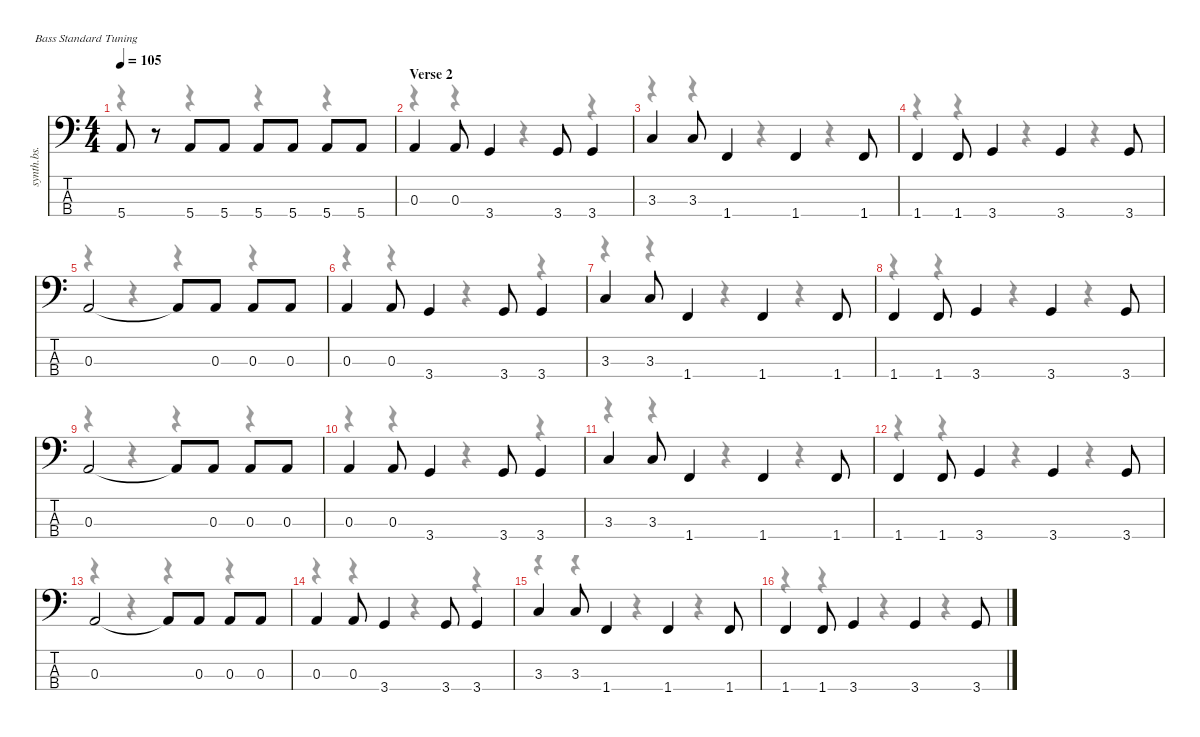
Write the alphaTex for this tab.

\defaultSystemsLayout 4
\hideDynamics
\bracketExtendMode nobrackets
\otherSystemsTrackNameOrientation horizontal
\track ("Bass" "synth.bs.") {instrument synthbass2}
\staff {score tabs}
\tuning (G2 D2 A1 E1)
\voice
\ts (4 4)
\tempo 105
\clef f4
\ks c
5.4{t}.8{dy f beam Up} r.8{beam Up} 5.4.8{beam Up} 5.4.8{beam Up} 5.4.8{beam Up} 5.4.8{beam Up} 5.4.8{beam Up} 5.4.8{beam Up} |
\section ("" "Verse 2")
0.3.4{beam Up} 0.3.8{beam Up} 3.4.4{beam Up} 3.4.8{beam Up} 3.4.4{beam Up} |
3.3.4{beam Up} 3.3.8{beam Up} 1.4.4{beam Up} 1.4.4{beam Up} 1.4.8{beam Up} |
1.4.4{beam Up} 1.4.8{beam Up} 3.4.4{beam Up} 3.4.4{beam Up} 3.4.8{beam Up} |
0.3.2{beam Up} 0.3{t}.8{dy mf beam Up} 0.3.8{dy f beam Up} 0.3.8{beam Up} 0.3.8{beam Up} |
0.3.4{beam Up} 0.3.8{beam Up} 3.4.4{beam Up} 3.4.8{beam Up} 3.4.4{beam Up} |
3.3.4{beam Up} 3.3.8{beam Up} 1.4.4{beam Up} 1.4.4{beam Up} 1.4.8{beam Up} |
1.4.4{beam Up} 1.4.8{beam Up} 3.4.4{beam Up} 3.4.4{beam Up} 3.4.8{beam Up} |
0.3.2{beam Up} 0.3{t}.8{dy mf beam Up} 0.3.8{dy f beam Up} 0.3.8{beam Up} 0.3.8{beam Up} |
0.3.4{beam Up} 0.3.8{beam Up} 3.4.4{beam Up} 3.4.8{beam Up} 3.4.4{beam Up} |
3.3.4{beam Up} 3.3.8{beam Up} 1.4.4{beam Up} 1.4.4{beam Up} 1.4.8{beam Up} |
1.4.4{beam Up} 1.4.8{beam Up} 3.4.4{beam Up} 3.4.4{beam Up} 3.4.8{beam Up} |
0.3.2{beam Up} 0.3{t}.8{dy mf beam Up} 0.3.8{dy f beam Up} 0.3.8{beam Up} 0.3.8{beam Up} |
0.3.4{beam Up} 0.3.8{beam Up} 3.4.4{beam Up} 3.4.8{beam Up} 3.4.4{beam Up} |
3.3.4{beam Up} 3.3.8{beam Up} 1.4.4{beam Up} 1.4.4{beam Up} 1.4.8{beam Up} |
1.4.4{beam Up} 1.4.8{beam Up} 3.4.4{beam Up} 3.4.4{beam Up} 3.4.8{beam Up}
\voice
\clef f4
\ottava regular
\simile none
\ks c
r.4{dy mf beam Down} r.4{beam Down} r.4{beam Down} r.4{beam Down} |
r.4{beam Down} r.4{beam Down} r.4{beam Down} r.4{beam Down} |
r.4{beam Down} r.4{beam Down} r.4{beam Down} r.4{beam Down} |
r.4{beam Down} r.4{beam Down} r.4{beam Down} r.4{beam Down} |
r.4{beam Down} r.4{beam Down} r.4{beam Down} r.4{beam Down} |
r.4{beam Down} r.4{beam Down} r.4{beam Down} r.4{beam Down} |
r.4{beam Down} r.4{beam Down} r.4{beam Down} r.4{beam Down} |
r.4{beam Down} r.4{beam Down} r.4{beam Down} r.4{beam Down} |
r.4{beam Down} r.4{beam Down} r.4{beam Down} r.4{beam Down} |
r.4{beam Down} r.4{beam Down} r.4{beam Down} r.4{beam Down} |
r.4{beam Down} r.4{beam Down} r.4{beam Down} r.4{beam Down} |
r.4{beam Down} r.4{beam Down} r.4{beam Down} r.4{beam Down} |
r.4{beam Down} r.4{beam Down} r.4{beam Down} r.4{beam Down} |
r.4{beam Down} r.4{beam Down} r.4{beam Down} r.4{beam Down} |
r.4{beam Down} r.4{beam Down} r.4{beam Down} r.4{beam Down} |
r.4{beam Down} r.4{beam Down} r.4{beam Down} r.4{beam Down}
